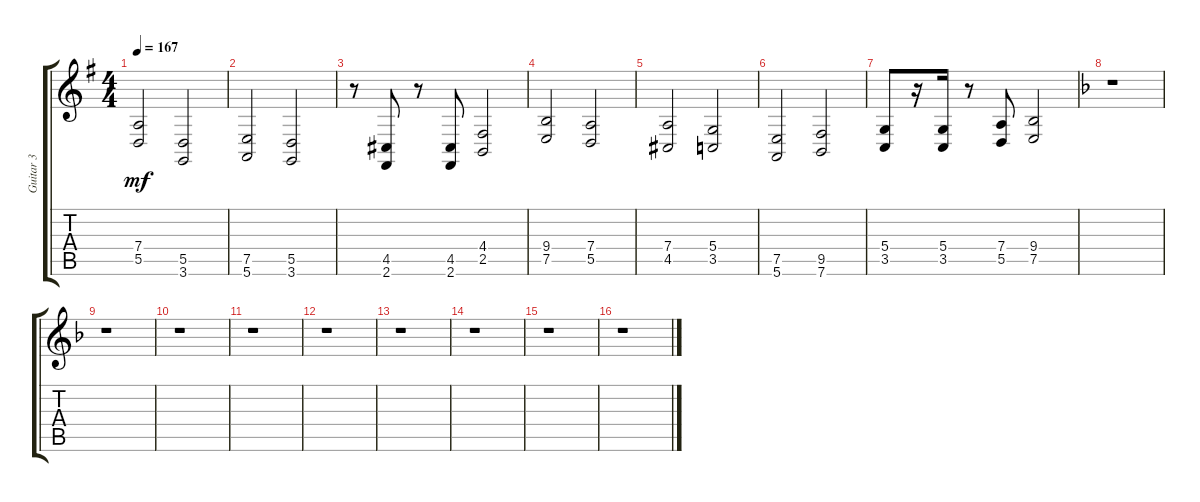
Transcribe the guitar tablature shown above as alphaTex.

\track ("Guitar 3" "Guitar 3") {instrument voiceoohs}
\staff {score tabs}
\tuning (E4 B3 G3 D3 A2 E2) {hide}
\ts (4 4)
\tempo 167
\clef g2
\ks eminor
(7.4 5.5).2{dy mf} (5.5 3.6).2 |
(7.5 5.6).2 (5.5 3.6).2 |
r.8 (4.5 2.6).8 r.8 (4.5 2.6).8 (4.4 2.5).2 |
(9.4 7.5).2 (7.4 5.5).2 |
(7.4 4.5).2 (5.4 3.5).2 |
(7.5 5.6).2 (9.5 7.6).2 |
(5.4 3.5).8 r.16 (5.4 3.5).16 r.8 (7.4 5.5).8 (9.4 7.5).2 |
\ks dminor
r.1 |
r.1 |
r.1 |
r.1 |
r.1 |
r.1 |
r.1 |
r.1 |
r.1
